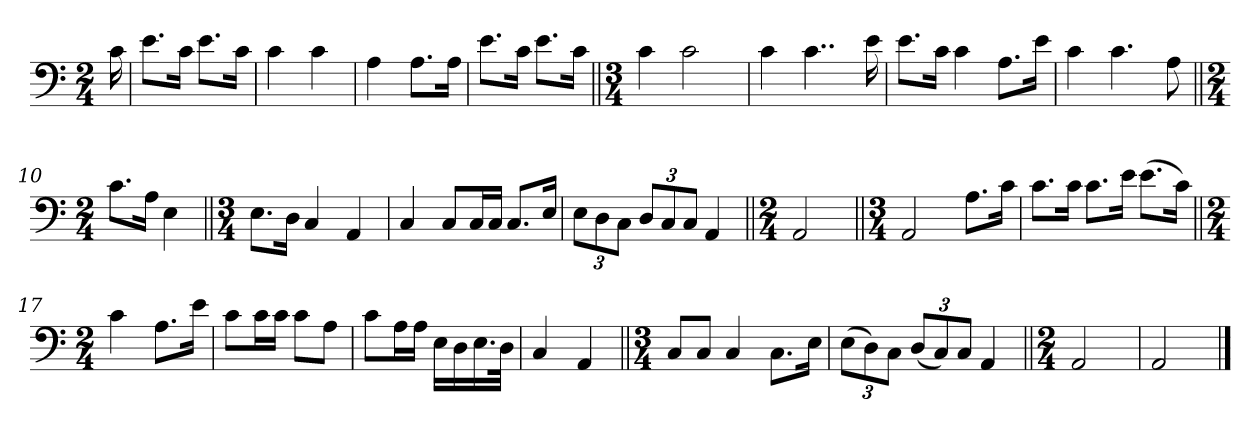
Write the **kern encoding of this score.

**kern
*part1
*staff1
*clefF4
*k[]
*M2/4
*MM58
=1
16c\
=2
8.e\L
16c\Jk
8.e\L
16c\Jk
=3
4c\
4c\
=4
4A\
8.A\L
16A\Jk
=5
8.e\L
16c\Jk
8.e\L
16c\Jk
=6||
*M3/4
4c\
2c\
=7
4c\
4..c\
16e\
=8
8.e\L
16c\Jk
4c\
8.A\L
16e\Jk
=9
4c\
4.c\
8A\
!!LO:LB:g=z
=10||
*M2/4
8.c\L
16A\Jk
4E\
=11||
*M3/4
8.E\L
16D\Jk
4C/
4AA/
=12
4C/
8C/L
16C/L
16C/JJ
8.C/L
16E/Jk
=13
*Xbrackettup
12E\L
12D\
12C\J
12D/L
12C/
12C/J
4AA/
=14||
*M2/4
2AA/
=15||
*M3/4
2AA/
8.A\L
16c\Jk
=16
8.c\L
16c\Jk
8.c\L
16e\Jk
(>8.e\L
16c\Jk)
=17||
*M2/4
4c\
8.A\L
16e\Jk
!!LO:LB:g=z
=18
8c\L
16c\L
16c\JJ
8c\L
8A\J
=19
8c\L
16A\L
16A\JJ
16E\LL
16D\
16.E\
32D\JJk
=20
4C/
4AA/
=21||
*M3/4
8C/L
8C/J
4C/
8.C\L
16E\Jk
=22
(>12E\L
12D\)
12C\J
(<12D/L
12C/)
12C/J
4AA/
=23||
*M2/4
2AA/
=24
2AA/
==
*-
